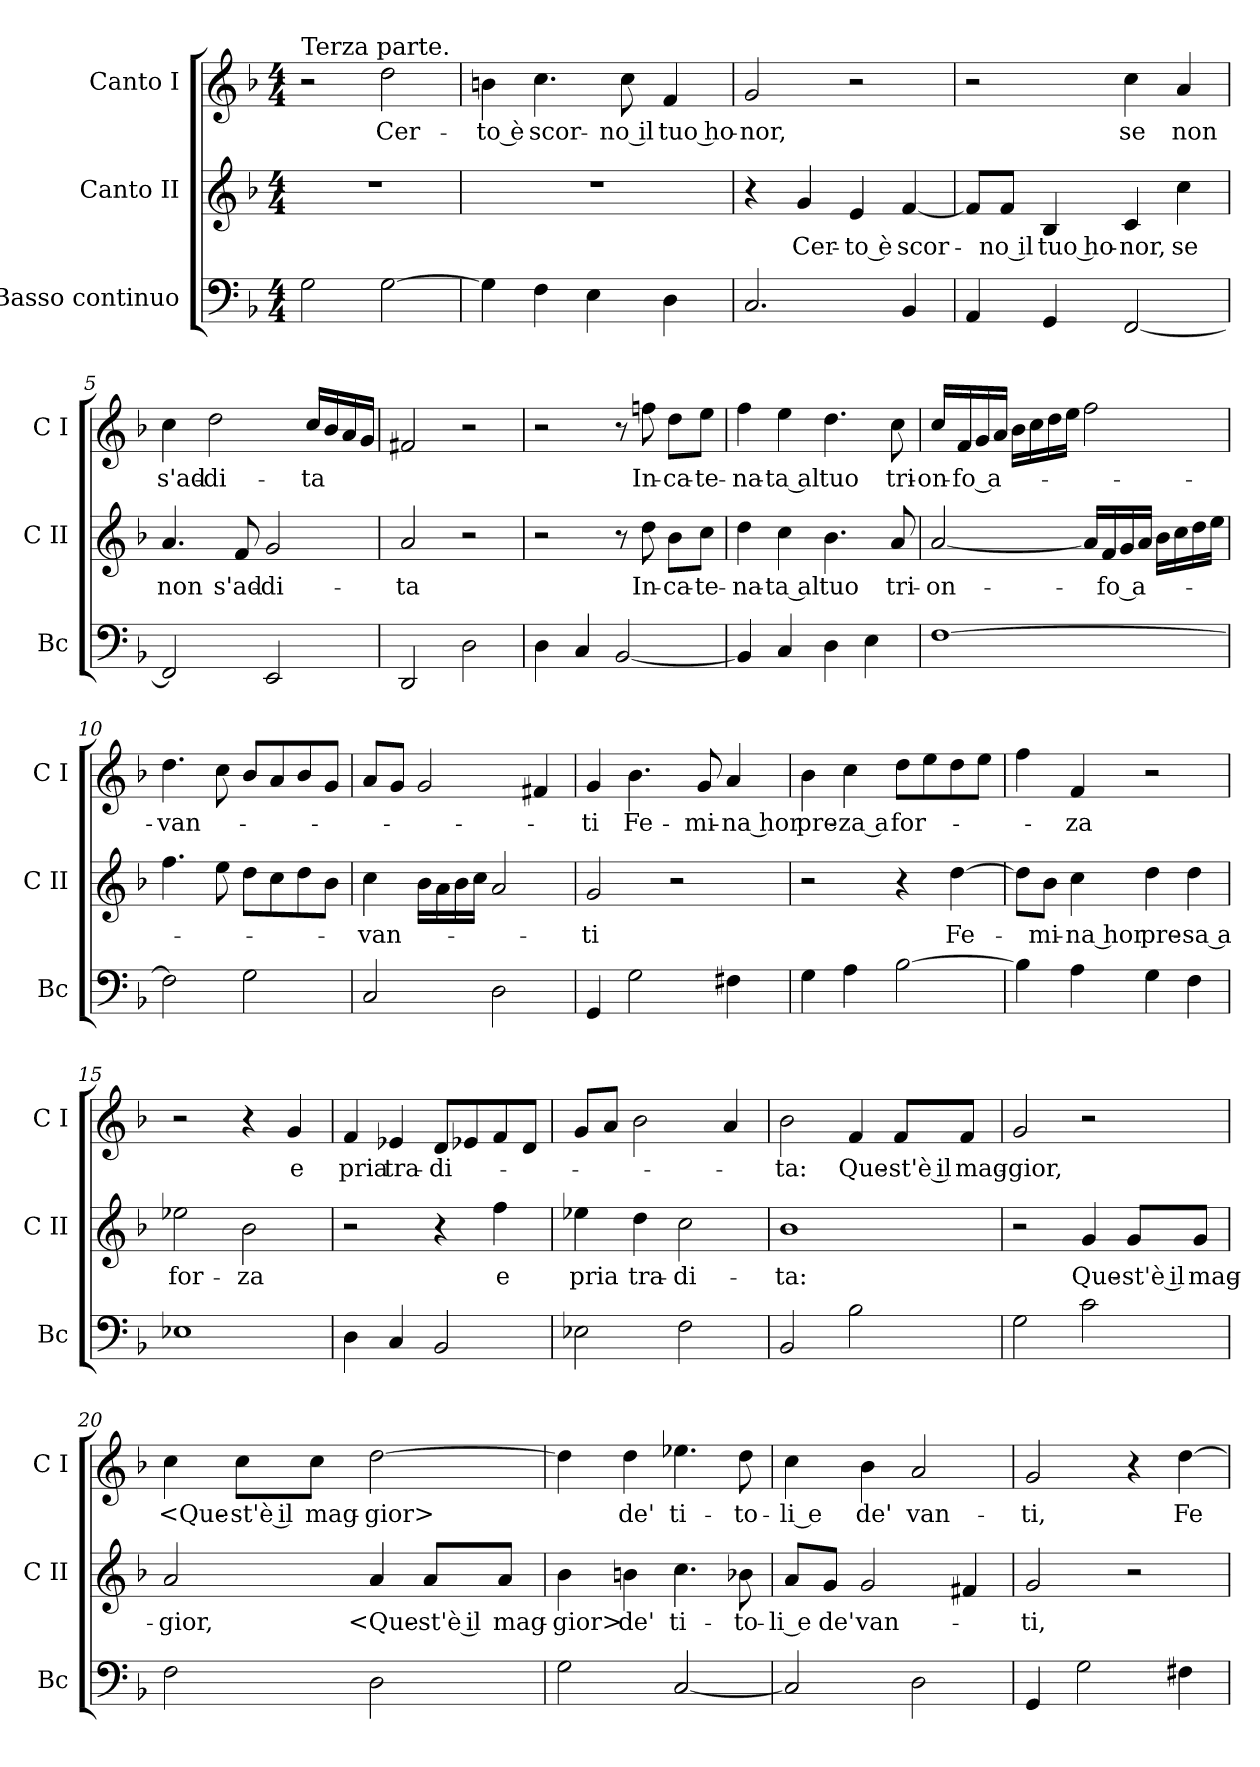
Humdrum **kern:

**kern	**kern	**text	**kern	**text
*part3	*part2	*part2	*part1	*part1
*staff3	*staff2	*staff2	*staff1	*staff1
*I"Basso continuo	*I"Canto II	*	*I"Canto I	*
*I'Bc	*I'C II	*	*I'C I	*
*clefF4	*clefG2	*	*clefG2	*
*k[b-]	*k[b-]	*	*k[b-]	*
*F:	*F:	*	*F:	*
*M4/4	*M4/4	*	*M4/4	*
=1	=1	=1	=1	=1
!	!	!	!LO:TX:a:t=Terza parte.	!
2G	1r	.	2r	.
[2G	.	.	2dd	Cer-
=2	=2	=2	=2	=2
4G]	1r	.	4bn	-to è
4F	.	.	4.cc	scor-
4E	.	.	.	.
.	.	.	8cc	-no il
4D	.	.	4f	tuo ho-
=3	=3	=3	=3	=3
2.C	4r	.	2g	-nor,
.	4g	Cer-	.	.
.	4e	-to è	2r	.
4BB-	[4f	scor-	.	.
=4	=4	=4	=4	=4
4AA	8fL]	.	2r	.
.	8fJ	-no il	.	.
4GG	4B-	tuo ho-	.	.
[2FF	4c	-nor,	4cc	se
.	4cc	se	4a	non
=5	=5	=5	=5	=5
2FF]	4.a	non	4cc	s'ad-
.	.	.	2dd	-di-
.	8f	s'ad-	.	.
2EE	2g	-di-	.	.
.	.	.	16ccLL	-ta
.	.	.	16b-	.
.	.	.	16a	.
.	.	.	16gJJ	.
=6	=6	=6	=6	=6
2DD	2a	-ta	2f#X	.
2D	2r	.	2r	.
=7	=7	=7	=7	=7
4D	2r	.	2r	.
4C	.	.	.	.
[2BB-	8r	.	8r	.
.	8dd	In-	8ffn	In-
.	8b-L	-ca-	8ddL	-ca-
.	8ccJ	-te-	8eeJ	-te-
=8	=8	=8	=8	=8
4BB-]	4dd	-na-	4ff	-na-
4C	4cc	-ta al	4ee	-ta al
4D	4.b-	tuo	4.dd	tuo
4E	.	.	.	.
.	8a	tri-	8cc	tri-
=9	=9	=9	=9	=9
[1F	[2a	-on-	16ccLL	-on-
.	.	.	16f	-fo a-
.	.	.	16g	.
.	.	.	16aJJ	.
.	.	.	16b-LL	.
.	.	.	16cc	.
.	.	.	16dd	.
.	.	.	16eeJJ	.
.	16aLL]	.	2ff	.
.	16f	-fo a-	.	.
.	16g	.	.	.
.	16aJJ	.	.	.
.	16b-LL	.	.	.
.	16cc	.	.	.
.	16dd	.	.	.
.	16eeJJ	.	.	.
=10	=10	=10	=10	=10
2F]	4.ff	.	4.dd	-van-
.	8ee	.	8cc	.
2G	8ddL	.	8b-L	.
.	8cc	.	8a	.
.	8dd	.	8b-	.
.	8b-J	.	8gJ	.
=11	=11	=11	=11	=11
2C	4cc	-van-	8aL	.
.	.	.	8gJ	.
.	16b-LL	.	2g	.
.	16a	.	.	.
.	16b-	.	.	.
.	16ccJJ	.	.	.
2D	2a	.	.	.
.	.	.	4f#X	.
=12	=12	=12	=12	=12
4GG	2g	-ti	4g	-ti
2G	.	.	4.b-	Fe-
.	2r	.	.	.
.	.	.	8g	-mi-
4F#X	.	.	4a	-na hor
=13	=13	=13	=13	=13
4G	2r	.	4b-	pre-
4A	.	.	4cc	-za a
[2B-	4r	.	8ddL	for-
.	.	.	8ee	.
.	[4dd	Fe-	8dd	.
.	.	.	8eeJ	.
=14	=14	=14	=14	=14
4B-]	8ddL]	.	4ff	.
.	8b-J	-mi-	.	.
4A	4cc	-na hor	4f	-za
4G	4dd	pre-	2r	.
4F	4dd	-sa a	.	.
=15	=15	=15	=15	=15
1E-X	2ee-X	for-	2r	.
.	2b-	-za	4r	.
.	.	.	4g	e
=16	=16	=16	=16	=16
4D	2r	.	4f	pria
4C	.	.	4e-X	tra-
2BB-	4r	.	8dL	-di-
.	.	.	8e-X	.
.	4ff	e	8f	.
.	.	.	8dJ	.
=17	=17	=17	=17	=17
2E-X	4ee-X	pria	8gL	.
.	.	.	8aJ	.
.	4dd	tra-	2b-	.
2F	2cc	-di-	.	.
.	.	.	4a	.
=18	=18	=18	=18	=18
2BB-	1b-	-ta:	2b-	-ta:
2B-	.	.	4f	Que-
.	.	.	8fL	-st'è il
.	.	.	8fJ	mag-
=19	=19	=19	=19	=19
2G	2r	.	2g	-gior,
2c	4g	Que-	2r	.
.	8gL	-st'è il	.	.
.	8gJ	mag-	.	.
=20	=20	=20	=20	=20
2F	2a	-gior,	4cc	<Que-
.	.	.	8ccL	-st'è il
.	.	.	8ccJ	mag-
2D	4a	<Que-	[2dd	-gior>
.	8aL	-st'è il	.	.
.	8aJ	mag-	.	.
=21	=21	=21	=21	=21
2G	4b-	-gior>	4dd]	.
.	4bn	de'	4dd	de'
[2C	4.cc	ti-	4.ee-X	ti-
.	8b-X	-to-	8dd	-to-
=22	=22	=22	=22	=22
2C]	8aL	-li e	4cc	-li e
.	8gJ	de'	.	.
.	2g	van-	4b-	de'
2D	.	.	2a	van-
.	4f#X	.	.	.
=23	=23	=23	=23	=23
4GG	2g	-ti,	2g	-ti,
2G	.	.	.	.
.	2r	.	4r	.
4F#X	.	.	[4dd	Fe-
=	=	=	=	=
*-	*-	*-	*-	*-
